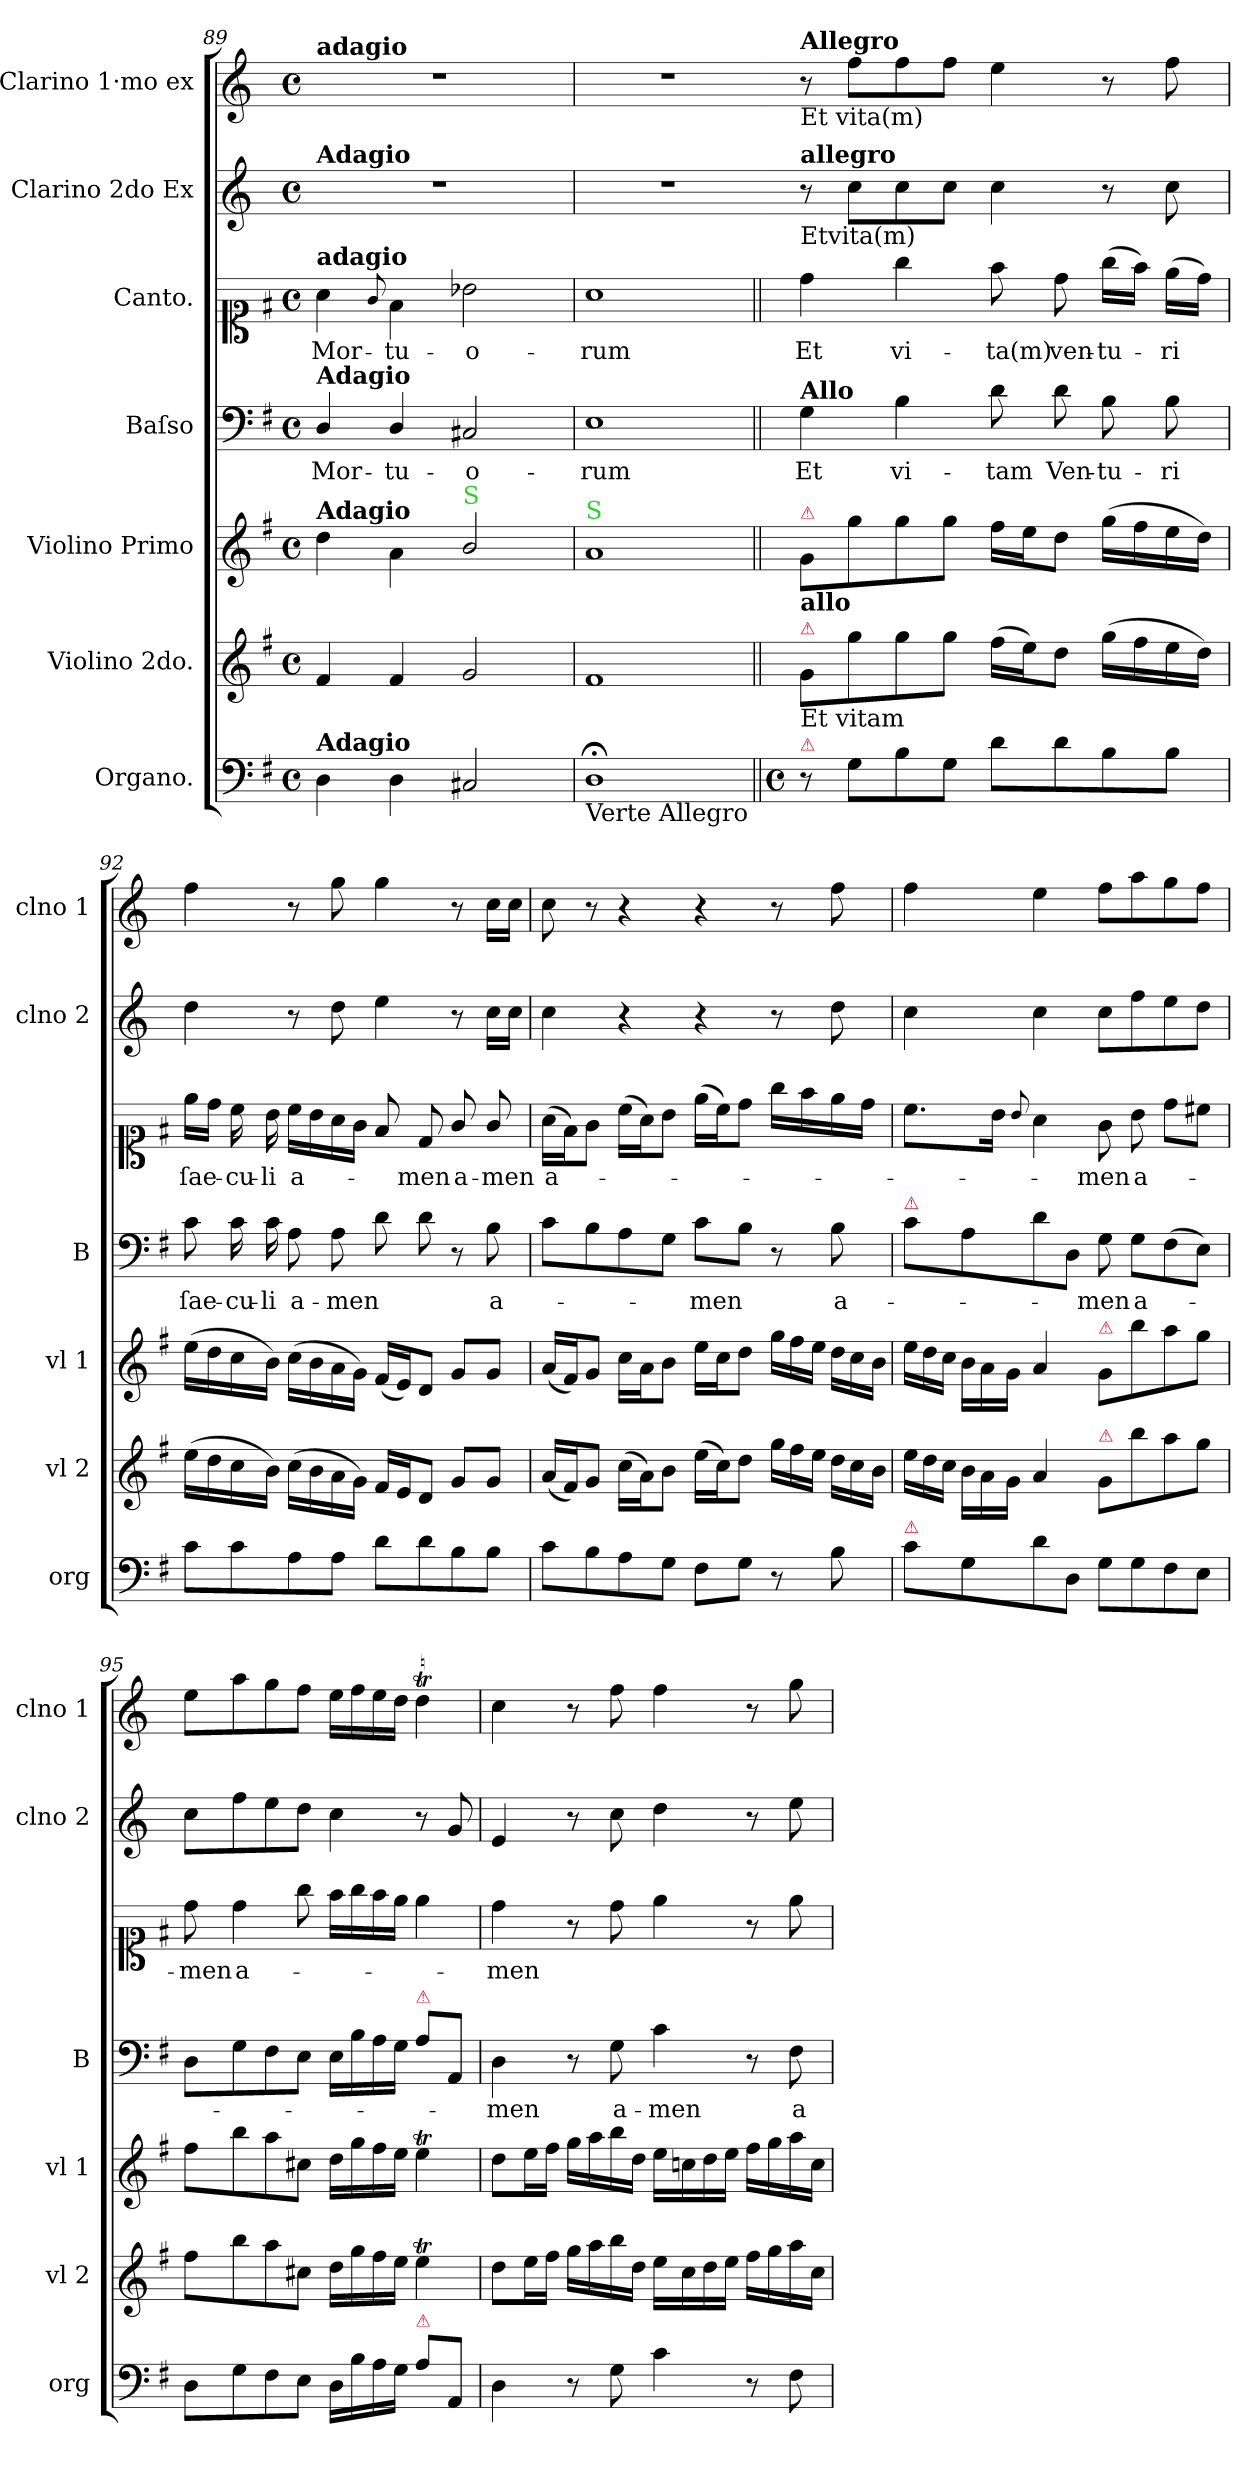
**kern	**kern	**kern	**kern	**text	**kern	**text	**kern	**kern
*part7	*part6	*part5	*part4	*part4	*part3	*part3	*part2	*part1
*staff7	*staff6	*staff5	*staff4	*staff4	*staff3	*staff3	*staff2	*staff1
*I"Organo.	*I"Violino 2do.	*I"Violino Primo	*I"Baſso	*	*I"Canto.	*	*I"Clarino 2do Ex	*I"Clarino 1·mo ex
*I'org	*I'vl 2	*I'vl 1	*I'B	*	*	*	*I'clno 2	*I'clno 1
*clefF4	*clefG2	*clefG2	*clefF4	*	*clefC1	*	*clefG2	*clefG2
*	*	*	*	*	*	*	*ITrd-1c-2	*ITrd-1c-2
*k[f#]	*k[f#]	*k[f#]	*k[f#]	*	*k[f#]	*	*k[f#c#]	*k[f#c#]
*M4/4	*M4/4	*M4/4	*M4/4	*	*M4/4	*	*M4/4	*M4/4
*met(c)	*met(c)	*met(c)	*met(c)	*	*met(c)	*	*met(c)	*met(c)
=89	=89	=89	=89	=89	=89	=89	=89	=89
!	!	!	!	!	!	!	!	!LO:TX:a:B:t=adagio
!	!	!	!	!	!	!	!LO:TX:a:B:t=Adagio	!
!	!	!	!	!	!LO:TX:a:B:t=adagio	!	!	!
!	!	!	!LO:TX:a:B:t=Adagio	!	!	!	!	!
!	!	!LO:TX:a:B:t=Adagio	!	!	!	!	!	!
!LO:TX:a:B:t=Adagio	!	!	!	!	!	!	!	!
4D\	4f#/	4dd\	4D/	Mor-	4a\	Mor-	1r	1r
.	.	.	.	.	8qqg/	.	.	.
4D\	4f#/	4a\	4D/	-tu-	4f#\	-tu-	.	.
!	!	!LO:TX:a:color=limegreen:t=S	!	!	!	!	!	!
2C#X/	2g/	2b/	2C#X/	-o-	2b-X\	-o-	.	.
=90	=90	=90	=90	=90	=90	=90	=90	=90
!	!	!LO:TX:a:color=limegreen:t=S	!	!	!	!	!	!
!LO:TX:b:t=Verte Allegro	!	!	!	!	!	!	!	!
1D;<;	1f#	1a	1E	-rum	1a	-rum	1r	1r
=91||	=91||	=91||	=91||	=91	=91||	=91	=91||	=91
*M4/4	*	*	*	*	*	*	*	*
*met(c)	*	*	*	*	*	*	*	*
!	!	!	!	!	!	!	!	!LO:TX:b:t=Et vita(m)
!	!	!	!	!	!	!	!	!LO:TX:a:B:t=Allegro
!	!	!	!	!	!	!	!LO:TX:a:B:t=allegro	!
!	!	!	!	!	!	!	!LO:TX:b:t=Etvita(m)	!
!	!	!	!LO:TX:a:B:t=Allo	!	!	!	!	!
!	!	!LO:TX:a:color=crimson:t=⚠	!	!	!	!	!	!
!	!	!LO:TX:b:B:t=allo	!	!	!	!	!	!
!	!LO:TX:a:color=crimson:t=⚠	!	!	!	!	!	!	!
!	!LO:TX:b:t=Et vitam	!	!	!	!	!	!	!
!LO:TX:a:color=crimson:t=⚠	!	!	!	!	!	!	!	!
8r	8g/L	8g/L	4G\	Et	4dd\	Et	8r	8r
8G\L	8gg\	8gg\	.	.	.	.	8dd\L	8gg\L
8B\	8gg\	8gg\	4B\	vi-	4gg\	vi-	8dd\	8gg\
8G\J	8gg\J	8gg\J	.	.	.	.	8dd\J	8gg\J
8d\L	(16ff#\LL	16ff#\LL	8d\	-tam	8ff#\	-ta(m)	4dd\	4ff#\
.	16ee\J)	16ee\J	.	.	.	.	.	.
8d\	8dd\J	8dd\J	8d\	Ven-	8dd\	ven-	.	.
8B\	(16gg\LL	(16gg\LL	8B\	-tu-	(16gg\LL	-tu-	8r	8r
.	16ff#\	16ff#\	.	.	16ff#\JJ)	.	.	.
8B\J	16ee\	16ee\	8B\	-ri	(16ee\LL	-ri	8dd\	8gg\
.	16dd\JJ)	16dd\JJ)	.	.	16dd\JJ)	.	.	.
=92	=92	=92	=92	=92	=92	=92	=92	=92
8c\L	(16ee\LL	(16ee\LL	8c\	ſae-	16ee\LL	ſae-	4ee\	4gg\
.	16dd\	16dd\	.	.	16dd\JJ	.	.	.
8c\	16cc\	16cc\	16c\	-cu-	16cc\	-cu-	.	.
.	16b\JJ)	16b\JJ)	16c\	-li	16b\	-li	.	.
8A\	(16cc\LL	(16cc\LL	8A\	a-	16cc\LL	a-	8r	8r
.	16b\	16b\	.	.	16b\	.	.	.
8A\J	16a\	16a\	8A\	-men	16a\	.	8ee\	8aa\
.	16g\JJ)	16g\JJ)	.	.	16g\JJ	.	.	.
8d\L	16f#/LL	(16f#/LL	8d\	.	8f#/	.	4ff#\	4aa\
.	16e/J	16e/J)	.	.	.	.	.	.
8d\	8d/J	8d/J	8d\	.	8d/	-men	.	.
8B\	8g/L	8g/L	8r	.	8g/	a-	8r	8r
8B\J	8g/J	8g/J	8B\	a-	8g/	-men	16dd\LL	16dd\LL
.	.	.	.	.	.	.	16dd\JJ	16dd\JJ
=93	=93	=93	=93	=93	=93	=93	=93	=93
8c\L	(16a/LL	(16a/LL	8c\L	.	(16a\LL	a-	4dd\	8dd\
.	16f#/J)	16f#/J)	.	.	16f#\J)	.	.	.
8B\	8g/J	8g/J	8B\	.	8g\J	.	.	8r
8A\	(16cc\LL	16cc\LL	8A\	.	(16cc\LL	.	4r	4r
.	16a\J)	16a\J	.	.	16a\J)	.	.	.
8G\J	8b\J	8b\J	8G\J	.	8b\J	.	.	.
8F#\L	(16ee\LL	16ee\LL	8c\L	-men	(16ee\LL	.	4r	4r
.	16cc\J)	16cc\J	.	.	16cc\J)	.	.	.
8G\J	8dd\J	8dd\J	8B\J	.	8dd\J	.	.	.
*	*Xtuplet	*Xtuplet	*	*	*	*	*	*
8r	24gg\LL	24gg\LL	8r	.	16gg\LL	.	8r	8r
.	24ff#\	24ff#\	.	.	.	.	.	.
.	.	.	.	.	16ff#\	.	.	.
.	24ee\JJ	24ee\JJ	.	.	.	.	.	.
8B\	24dd\LL	24dd\LL	8B\	a-	16ee\	.	8ee\	8gg\
.	24cc\	24cc\	.	.	.	.	.	.
.	.	.	.	.	16dd\JJ	.	.	.
.	24b\JJ	24b\JJ	.	.	.	.	.	.
=94	=94	=94	=94	=94	=94	=94	=94	=94
!	!	!	!LO:TX:a:color=crimson:t=⚠	!	!	!	!	!
!LO:TX:a:color=crimson:t=⚠	!	!	!	!	!	!	!	!
8c\L	24ee\LL	24ee\LL	8c\L	.	8.cc\L	.	4dd\	4gg\
.	24dd\	24dd\	.	.	.	.	.	.
.	24cc\JJ	24cc\JJ	.	.	.	.	.	.
8G\	24b\LL	24b\LL	8A\	.	.	.	.	.
.	24a\	24a\	.	.	.	.	.	.
.	.	.	.	.	16b\Jk	.	.	.
.	24g\JJ	24g\JJ	.	.	.	.	.	.
.	.	.	.	.	8qqb/	.	.	.
8d\	4a/	4a/	8d\	.	4a\	.	4dd\	4ff#\
8D/J	.	.	8D/J	.	.	.	.	.
!	!	!LO:TX:a:color=crimson:t=⚠	!	!	!	!	!	!
!	!LO:TX:a:color=crimson:t=⚠	!	!	!	!	!	!	!
8G\L	8g/L	8g/L	8G\	-men	8g\	-men	8dd\L	8gg\L
8G\	8bb\	8bb\	8G\L	a-	8b\	a-	8gg\	8bb\
8F#\	8aa\	8aa\	(8F#\	.	8dd\L	.	8ff#\	8aa\
8E\J	8gg\J	8gg\J	8E\J)	.	8cc#X\J	.	8ee\J	8gg\J
=95	=95	=95	=95	=95	=95	=95	=95	=95
8D\L	8ff#\L	8ff#\L	8D\L	.	8dd\	-men	8dd\L	8ff#\L
8G\	8bb\	8bb\	8G\	.	4dd\	a-	8gg\	8bb\
8F#\	8aa\	8aa\	8F#\	.	.	.	8ff#\	8aa\
8E\J	8cc#X\J	8cc#X\J	8E\J	.	8gg\	.	8ee\J	8gg\J
16D\LL	16dd\LL	16dd\LL	16E\LL	.	16ff#\LL	.	4dd\	16ff#\LL
16B\	16gg\	16gg\	16B\	.	16gg\	.	.	16gg\
16A\	16ff#\	16ff#\	16A\	.	16ff#\	.	.	16ff#\
16G\JJ	16ee\JJ	16ee\JJ	16G\JJ	.	16ee\JJ	.	.	16ee\JJ
!	!	!	!LO:TX:a:color=crimson:t=⚠	!	!	!	!	!
!LO:TX:a:color=crimson:t=⚠	!	!	!	!	!	!	!	!
8A\L	4eeT\	4eeT\	8A\L	.	4ee\	.	8r	4eet\
8AA/J	.	.	8AA/J	.	.	.	8a/	.
=96	=96	=96	=96	=96	=96	=96	=96	=96
4D\	8dd\L	8dd\L	4D\	-men	4dd\	-men	4f#/	4dd\
.	16ee\L	16ee\L	.	.	.	.	.	.
.	16ff#\JJ	16ff#\JJ	.	.	.	.	.	.
8r	16gg\LL	16gg\LL	8r	.	8r	.	8r	8r
.	16aa\	16aa\	.	.	.	.	.	.
8G\	16bb\	16bb\	8G\	a-	8dd\	.	8dd\	8gg\
.	16dd\JJ	16dd\JJ	.	.	.	.	.	.
4c\	16ee\LL	16ee\LL	4c\	-men	4ee\	.	4ee\	4gg\
.	16cc\	16ccn\	.	.	.	.	.	.
.	16dd\	16dd\	.	.	.	.	.	.
.	16ee\JJ	16ee\JJ	.	.	.	.	.	.
8r	16ff#\LL	16ff#\LL	8r	.	8r	.	8r	8r
.	16gg\	16gg\	.	.	.	.	.	.
8F#\	16aa\	16aa\	8F#\	a-	8ee\	.	8ff#\	8aa\
.	16cc\JJ	16cc\JJ	.	.	.	.	.	.
=	=	=	=	=	=	=	=	=
*-	*-	*-	*-	*-	*-	*-	*-	*-
